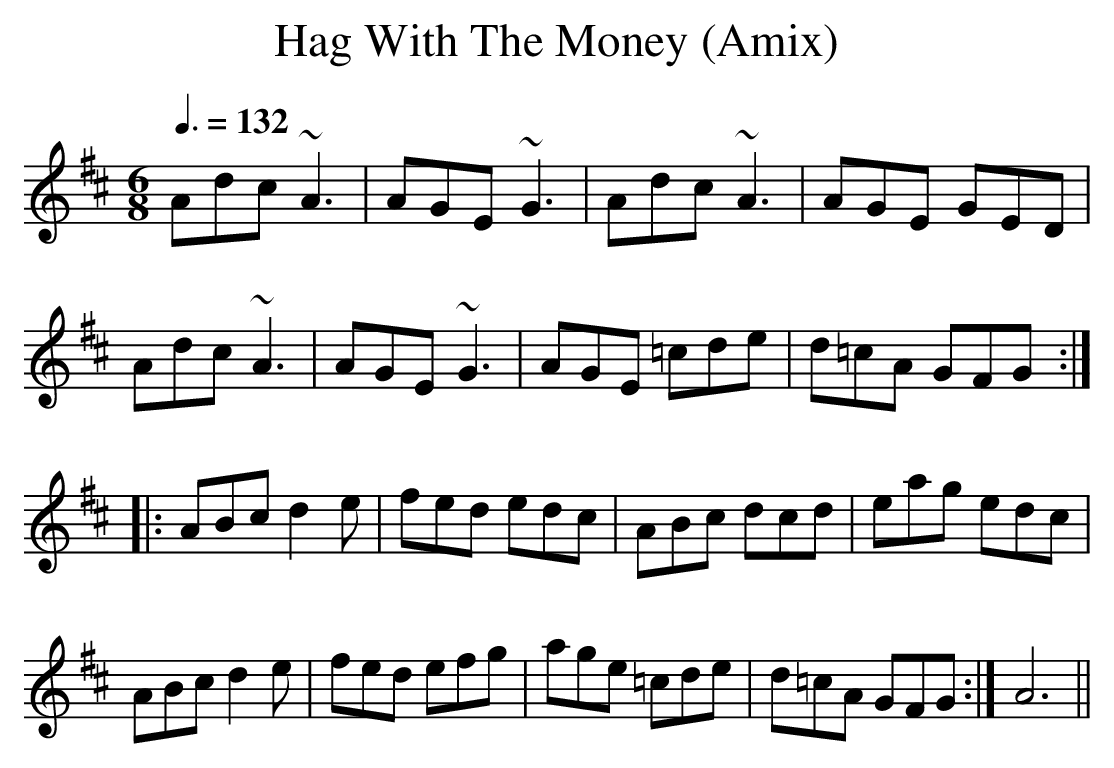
X:1
T:Hag With The Money (Amix)
Q:3/8=132
M:6/8
L:1/8
K:Amix
Adc ~A3|AGE ~G3|Adc ~A3|AGE GED|
Adc ~A3|AGE ~G3|AGE =cde|d=cA GFG:|
|:ABc d2e|fed edc|ABc dcd|eag edc|
ABc d2e|fed efg|age =cde|d=cA GFG:|A6||
